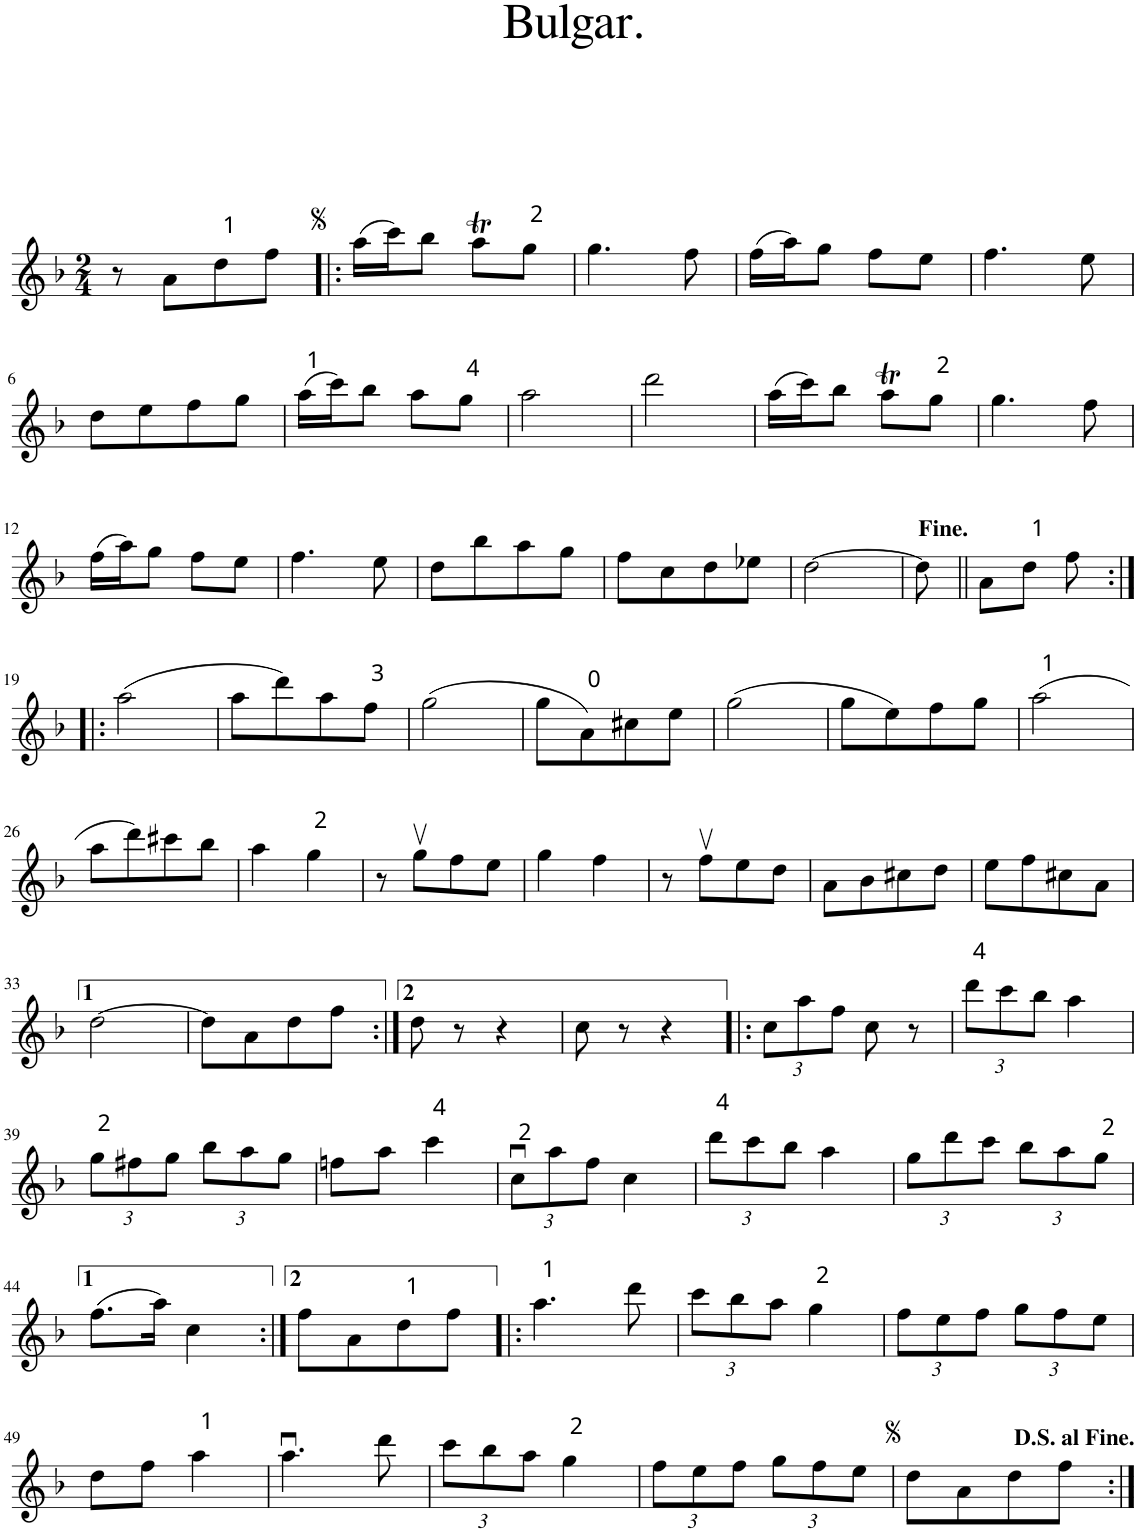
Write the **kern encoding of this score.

**kern
*part1
*staff1
*I"Piano
*I'Pno.
*clefG2
*k[b-]
*d:
*M2/4
=1
8r
8a\L
8dd\
8ff\J
=2!|:
(16aa\LL
16ccc\J)
8bb-\J
8aat\L
8gg\J
=3
4.gg\
8ff\
=4
(16ff\LL
16aa\J)
8gg\J
8ff\L
8ee\J
=5
4.ff\
8ee\
!!LO:LB:g=z
=6
8dd\L
8ee\
8ff\
8gg\J
=7
(16aa\LL
16ccc\J)
8bb-\J
8aa\L
8gg\J
=8
2aa\
=9
2ddd\
=10
(16aa\LL
16ccc\J)
8bb-\J
8aat\L
8gg\J
=11
4.gg\
8ff\
!!LO:LB:g=z
=12
(16ff\LL
16aa\J)
8gg\J
8ff\L
8ee\J
=13
4.ff\
8ee\
=14
8dd\L
8bb-\
8aa\
8gg\J
=15
8ff\L
8cc\
8dd\
8ee-X\J
=16
[2dd\
=17
8dd\]
=18||
8a\L
8dd\J
8ff\
!!LO:LB:g=z
=19:|!|:
(2aa\
=20
8aa\L
8ddd\)
8aa\
8ff\J
=21
(2gg\
=22
8gg\L
8a\)
8cc#X\
8ee\J
=23
(2gg\
=24
8gg\L
8ee\)
8ff\
8gg\J
=25
(2aa\
!!LO:LB:g=z
=26
8aa\L
8ddd\)
8ccc#X\
8bb-\J
=27
4aa\
4gg\
=28
8r
8ggv\L
8ff\
8ee\J
=29
4gg\
4ff\
=30
8r
8ffv\L
8ee\
8dd\J
=31
8a\L
8b-\
8cc#X\
8dd\J
=32
8ee\L
8ff\
8cc#X\
8a\J
!!LO:LB:g=z
=33
[2dd\
=34
8dd\L]
8a\
8dd\
8ff\J
=35:|!
8dd\
8r
4r
=36
8cc\
8r
4r
=37!|:
*Xbrackettup
12cc\L
12aa\
12ff\J
8cc\
8r
=38
12ddd\L
12ccc\
12bb-\J
4aa\
!!LO:LB:g=z
=39
12gg\L
12ff#X\
12gg\J
12bb-\L
12aa\
12gg\J
=40
8ffn\L
8aa\J
4ccc\
=41
12ccu\L
12aa\
12ff\J
4cc\
=42
12ddd\L
12ccc\
12bb-\J
4aa\
=43
12gg\L
12ddd\
12ccc\J
12bb-\L
12aa\
12gg\J
!!LO:LB:g=z
=44
(8.ff\L
16aa\Jk)
4cc\
=45:|!
8ff\L
8a\
8dd\
8ff\J
=46!|:
4.aa\
8ddd\
=47
12ccc\L
12bb-\
12aa\J
4gg\
=48
12ff\L
12ee\
12ff\J
12gg\L
12ff\
12ee\J
!!LO:LB:g=z
=49
8dd\L
8ff\J
4aa\
=50
4.aau\
8ddd\
=51
12ccc\L
12bb-\
12aa\J
4gg\
=52
12ff\L
12ee\
12ff\J
12gg\L
12ff\
12ee\J
=53
8dd\L
8a\
8dd\
8ff\J
=:|!
*-
